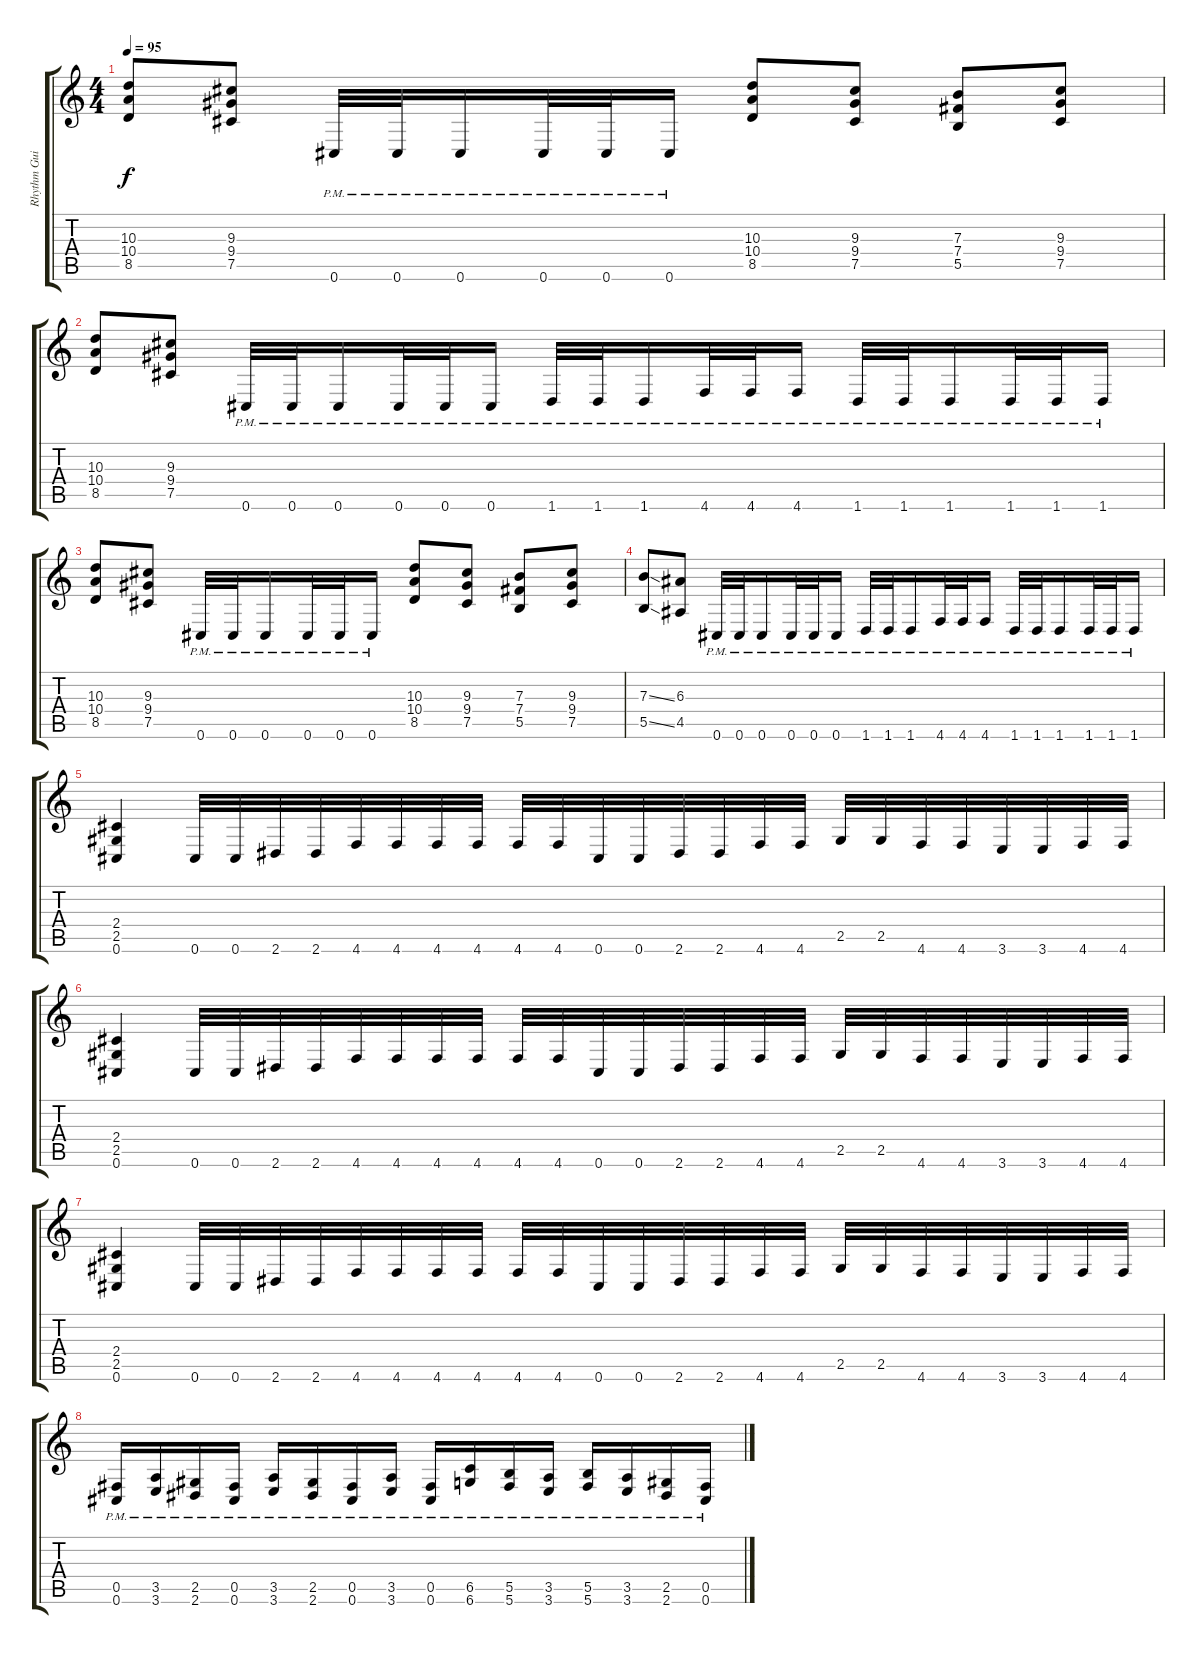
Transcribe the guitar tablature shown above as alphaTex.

\track ("Rhythm Guitar" "Rhythm Gui") {instrument distortionguitar}
\staff {score tabs}
\tuning (Db4 Ab3 E3 B2 Gb2 Db2) {hide}
\ts (4 4)
\tempo 95
\clef g2
\ks c
(10.3 10.4 8.5).8{dy f} (9.3 9.4 7.5).8 0.6{pm}.32 0.6{pm}.32 0.6{pm}.16 0.6{pm}.32 0.6{pm}.32 0.6{pm}.16 (10.3 10.4 8.5).8 (9.3 9.4 7.5).8 (7.3 7.4 5.5).8 (9.3 9.4 7.5).8 |
(10.3 10.4 8.5).8 (9.3 9.4 7.5).8 0.6{pm}.32 0.6{pm}.32 0.6{pm}.16 0.6{pm}.32 0.6{pm}.32 0.6{pm}.16 1.6{pm}.32 1.6{pm}.32 1.6{pm}.16 4.6{pm}.32 4.6{pm}.32 4.6{pm}.16 1.6{pm}.32 1.6{pm}.32 1.6{pm}.16 1.6{pm}.32 1.6{pm}.32 1.6{pm}.16 |
(10.3 10.4 8.5).8 (9.3 9.4 7.5).8 0.6{pm}.32 0.6{pm}.32 0.6{pm}.16 0.6{pm}.32 0.6{pm}.32 0.6{pm}.16 (10.3 10.4 8.5).8 (9.3 9.4 7.5).8 (7.3 7.4 5.5).8 (9.3 9.4 7.5).8 |
(7.3{ss} 5.5{ss}).8 (6.3 4.5).8 0.6{pm}.32 0.6{pm}.32 0.6{pm}.16 0.6{pm}.32 0.6{pm}.32 0.6{pm}.16 1.6{pm}.32 1.6{pm}.32 1.6{pm}.16 4.6{pm}.32 4.6{pm}.32 4.6{pm}.16 1.6{pm}.32 1.6{pm}.32 1.6{pm}.16 1.6{pm}.32 1.6{pm}.32 1.6{pm}.16 |
(2.4 2.5 0.6).4{volume 14} 0.6.32 0.6.32 2.6.32 2.6.32 4.6.32 4.6.32 4.6.32 4.6.32 4.6.32 4.6.32 0.6.32 0.6.32 2.6.32 2.6.32 4.6.32 4.6.32 2.5.32 2.5.32 4.6.32 4.6.32 3.6.32 3.6.32 4.6.32 4.6.32 |
(2.4 2.5 0.6).4 0.6.32 0.6.32 2.6.32 2.6.32 4.6.32 4.6.32 4.6.32 4.6.32 4.6.32 4.6.32 0.6.32 0.6.32 2.6.32 2.6.32 4.6.32 4.6.32 2.5.32 2.5.32 4.6.32 4.6.32 3.6.32 3.6.32 4.6.32 4.6.32 |
(2.4 2.5 0.6).4 0.6.32 0.6.32 2.6.32 2.6.32 4.6.32 4.6.32 4.6.32 4.6.32 4.6.32 4.6.32 0.6.32 0.6.32 2.6.32 2.6.32 4.6.32 4.6.32 2.5.32 2.5.32 4.6.32 4.6.32 3.6.32 3.6.32 4.6.32 4.6.32 |
(0.5{pm} 0.6{pm}).16{volume 16} (3.5{pm} 3.6{pm}).16 (2.5{pm} 2.6{pm}).16 (0.5{pm} 0.6{pm}).16 (3.5{pm} 3.6{pm}).16 (2.5{pm} 2.6{pm}).16 (0.5{pm} 0.6{pm}).16 (3.5{pm} 3.6{pm}).16 (0.5{pm} 0.6{pm}).16 (6.5{pm} 6.6{pm}).16 (5.5{pm} 5.6{pm}).16 (3.5{pm} 3.6{pm}).16 (5.5{pm} 5.6{pm}).16 (3.5{pm} 3.6{pm}).16 (2.5{pm} 2.6{pm}).16 (0.5{pm} 0.6{pm}).16
